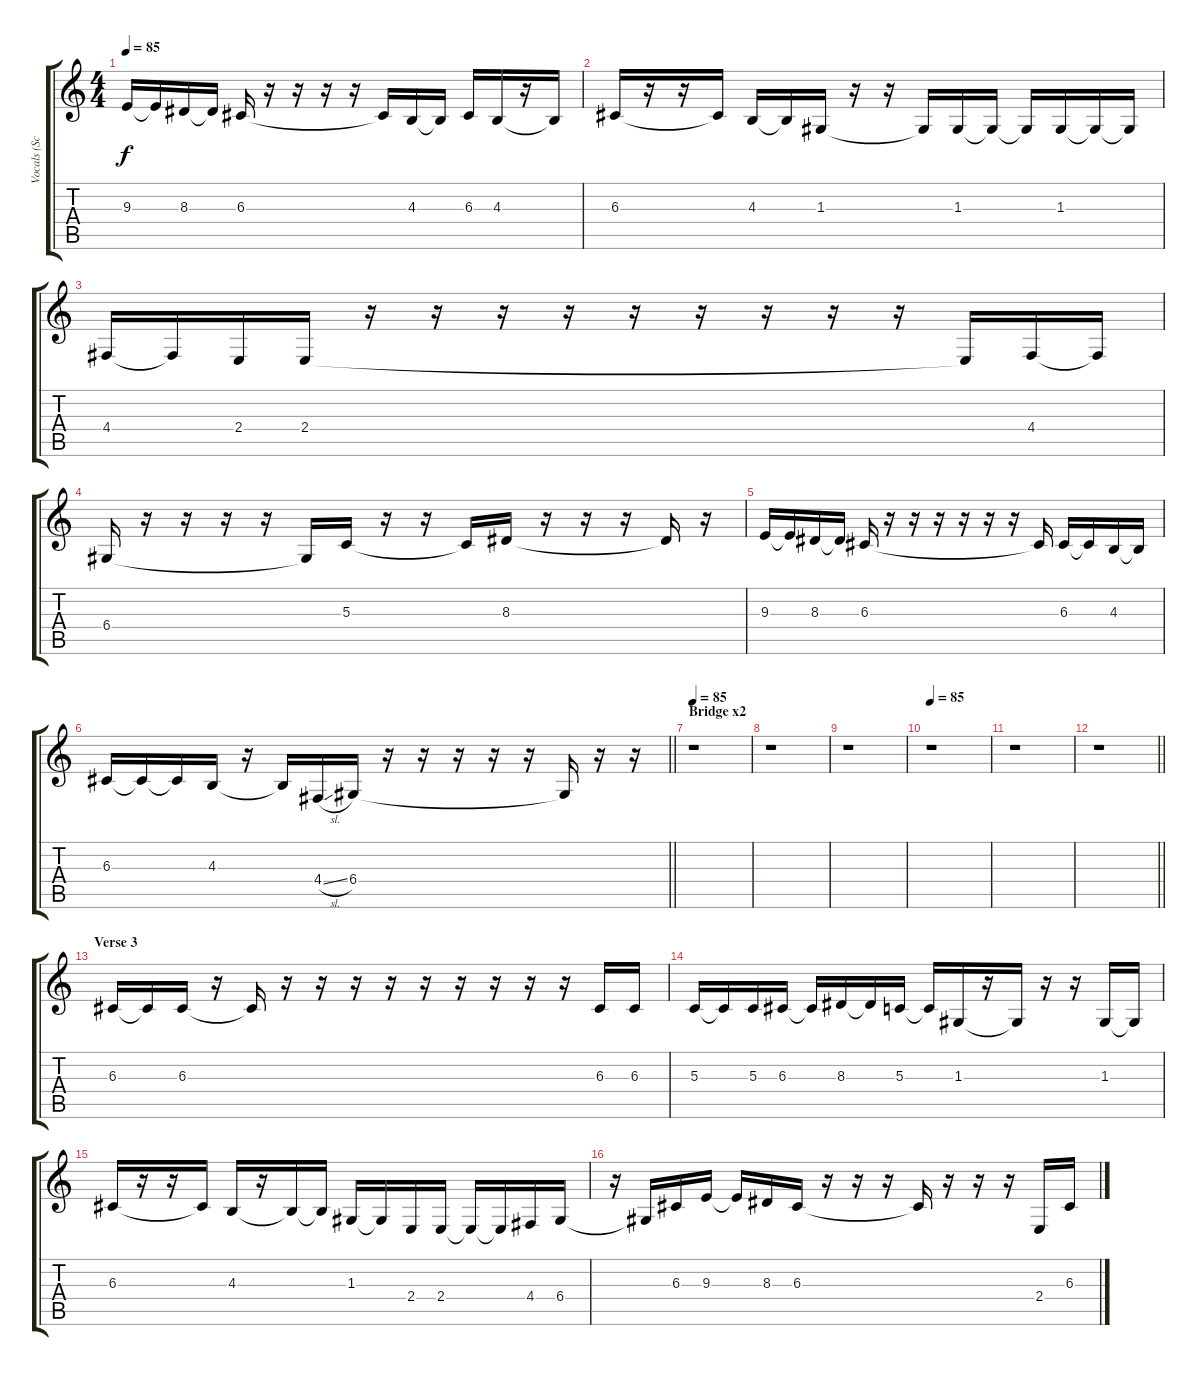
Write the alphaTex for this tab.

\track ("Vocals (Scott Weiland)" "Vocals (Sc") {instrument lead2sawtooth}
\staff {score tabs}
\tuning (E4 B3 G3 D3 A2 E2) {hide}
\ts (4 4)
\tempo 85
\clef g2
\ks c
9.3.16{dy f} 9.3{t}.16 8.3.16 8.3{t}.16 6.3.16 r.16 r.16 r.16 r.16 6.3{t}.16 4.3.16 4.3{t}.16 6.3.16 4.3.16 r.16 4.3{t}.16 |
6.3.16 r.16 r.16 6.3{t}.16 4.3.16 4.3{t}.16 1.3.16 r.16 r.16 1.3{t}.16 1.3.16 1.3{t}.16 1.3{t}.16 1.3.16 1.3{t}.16 1.3{t}.16 |
4.4.16 4.4{t}.16 2.4.16 2.4.16 r.16 r.16 r.16 r.16 r.16 r.16 r.16 r.16 r.16 2.4{t}.16 4.4.16 4.4{t}.16 |
6.4.16 r.16 r.16 r.16 r.16 6.4{t}.16 5.3.16 r.16 r.16 5.3{t}.16 8.3.16 r.16 r.16 r.16 8.3{t}.16 r.16 |
9.3.16 9.3{t}.16 8.3.16 8.3{t}.16 6.3.16 r.16 r.16 r.16 r.16 r.16 r.16 6.3{t}.16 6.3.16 6.3{t}.16 4.3.16 4.3{t}.16 |
\barLineRight lightlight
6.3.16 6.3{t}.16 6.3{t}.16 4.3.16 r.16 4.3{t}.16 4.4{sl}.16 6.4.16 r.16 r.16 r.16 r.16 r.16 6.4{t}.16 r.16 r.16 |
\section ("" "Bridge x2")
\tempo 85
r.1 |
r.1 |
r.1 |
\tempo 85
r.1 |
r.1 |
\barLineRight lightlight
r.1 |
\section ("" "Verse 3")
6.3.16 6.3{t}.16 6.3.16 r.16 6.3{t}.16 r.16 r.16 r.16 r.16 r.16 r.16 r.16 r.16 r.16 6.3.16 6.3.16 |
5.3.16 5.3{t}.16 5.3.16 6.3.16 6.3{t}.16 8.3.16 8.3{t}.16 5.3.16 5.3{t}.16 1.3.16 r.16 1.3{t}.16 r.16 r.16 1.3.16 1.3{t}.16 |
6.3.16 r.16 r.16 6.3{t}.16 4.3.16 r.16 4.3{t}.16 4.3{t}.16 1.3.16 1.3{t}.16 2.4.16 2.4.16 2.4{t}.16 2.4{t}.16 4.4.16 6.4.16 |
r.16 6.4{t}.16 6.3.16 9.3.16 9.3{t}.16 8.3.16 6.3.16 r.16 r.16 r.16 6.3{t}.16 r.16 r.16 r.16 2.4.16 6.3.16
